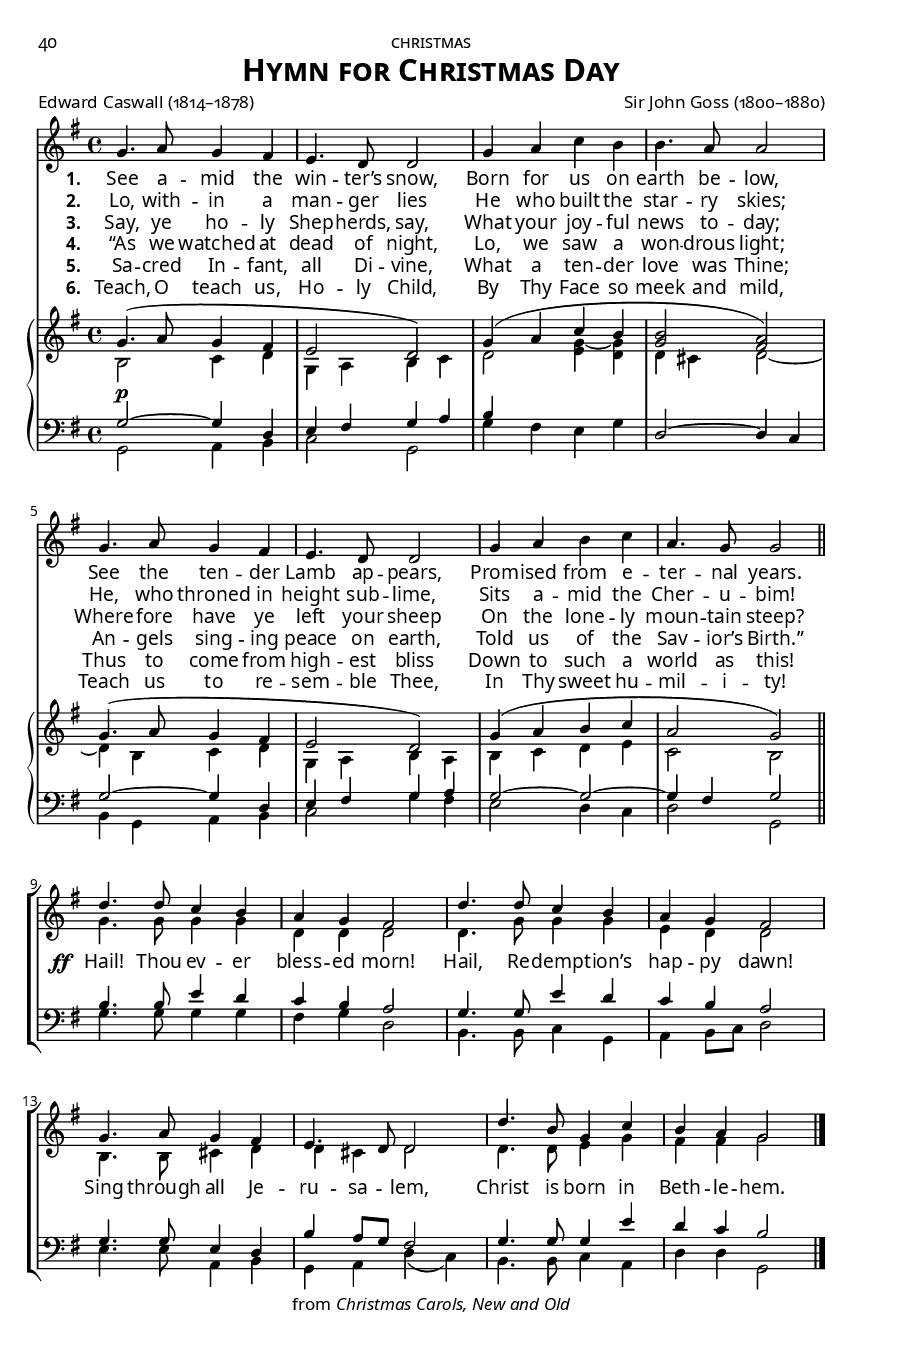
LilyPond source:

\version "2.14.2"
\include "util.ly"
#(set-global-staff-size 15) \paper{ #(define fonts (make-pango-font-tree "GoudyOlSt BT" "Garamond Premier Pro" "Garamond Premier Pro" (/ 15 20))) }
\header {
  title = \markup{\override #'(font-name . "Garamond Premier Pro Semibold"){ \abs-fontsize #15 \smallCapsOldStyle"Hymn for Christmas Day"}}
  poet = \markup\oldStyleNum"Edward Caswall (1814–1878)"
  composer = \markup\oldStyleNum"Sir John Goss (1800–1880)"
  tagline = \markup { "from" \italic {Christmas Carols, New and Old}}
}
\paper {
  %print-all-headers = ##t
  paper-height = 9\in
  paper-width = 6\in
  indent = 0\in
  %system-system-spacing = #'((basic-distance . 10) (padding . 0))
  system-system-spacing =
    #'((basic-distance . 0)
       (minimum-distance . 0)
       (padding . -5)
       (stretchability . 100))
  ragged-last-bottom = ##f
  ragged-bottom = ##f
  two-sided = ##t
  inner-margin = 0.5\in
  outer-margin = 0.25\in
  top-margin = 0.25\in
  bottom-margin = 0.25\in
  first-page-number = #040
  print-first-page-number = ##t
  headerLine = \markup{\override #'(font-name . "Garamond Premier Pro") \smallCapsOldStyle"christmas"}
  oddHeaderMarkup = \markup\fill-line{
     \override #'(font-name . "Garamond Premier Pro")\abs-fontsize #8.5
     \combine 
        \fill-line{"" \on-the-fly #print-page-number-check-first
        \oldStylePageNum""
        }
        \fill-line{\headerLine}
  }
  evenHeaderMarkup = \markup {
     \override #'(font-name . "Garamond Premier Pro")\abs-fontsize #8.5
     \combine
        \on-the-fly #print-page-number-check-first
        \oldStylePageNum""
        \fill-line{\headerLine}
  }
}
global = {
  \key g \major
  \time 4/4
  \autoBeamOff
  \override DynamicLineSpanner #'staff-padding = #0.0
  \override DynamicLineSpanner #'Y-extent = #'(0 . 0)
}

sopMusic = \relative c' {
  s1*8
  
  d'4. d8 c4 b |
  a g fis2 |
  d'4. d8 c4 b |
  a g fis2 |
  
  g4. a8 g4 fis |
  e4. d8 d2 |
  d'4. b8 g4 c |
  b a g2 \bar "|."
}
sopWords = \lyricmode {
  
}

altoMusic = \relative c' {
  \oneVoice
  g'4. a8 g4 fis |
  e4. d8 d2 |
  g4 a c b |
  b4. a8 a2 |
  
  g4. a8 g4 fis |
  e4. d8 d2 |
  g4 a b c |
  a4. g8 g2 \bar "||" \break

  \voiceTwo
  
  g4. g8 g4 g |
  d d d2 |
  d4. g8 g4 g |
  e d d2 |
  
  b4. b8 cis4 d |
  d4 cis d2 |
  d4. d8 e4 g |
  fis fis g2 \bar "|."
}
altoWords = {
  \dropLyricsV
  \lyricmode {
    \set stanza = #"1. "
    See a -- mid the win -- ter’s snow,
    Born for us on earth be -- low,
    See the ten -- der Lamb ap -- pears,
    Prom -- ised from e -- ter -- nal years.
  }
  \break
  \set stanza = \markup\dynamic"ff "
  \lyricmode{
    \dropLyricsVII
    Hail! Thou ev -- er bless -- ed morn!
    Hail, Re -- demp -- tion’s hap -- py dawn!
    \dropLyricsIV
    \set associatedVoice = "basses"
    Sing through all Je -- ru --
    \unset associatedVoice sa -- lem,
    Christ is born in Beth -- le -- hem.
  }
}
altoWordsII = \lyricmode {
  \dropLyricsV
%\markup\italic
  \set stanza = #"2. "
  Lo, with -- in a man -- ger lies
  He who built the star -- ry skies;
  He, who throned in height sub -- lime,
  Sits a -- mid the Cher -- u -- bim!
}
altoWordsIII = \lyricmode {
  \dropLyricsV
  \set stanza = #"3. "
  Say, ye ho -- ly Shep -- herds, say,
  What your joy -- ful news to -- day;
  Where -- fore have ye left your sheep
  On the lone -- ly moun -- tain steep?
}
altoWordsIV = \lyricmode {
  \dropLyricsV
  \set stanza = #"4. "
  “As we watched at dead of night,
  Lo, we saw a won -- drous light;
  An -- gels sing -- ing peace on earth,
  Told us of the Sav -- ior’s  Birth.”
}
altoWordsV = \lyricmode {
  \dropLyricsV
  \set stanza = #"5. "
  Sa -- cred In -- fant, all Di -- vine,
  What a ten -- der love was Thine;
  Thus to come from high -- est bliss
  Down to such a world as this!
}
altoWordsVI = \lyricmode {
  \dropLyricsV
  \set stanza = #"6. "
  Teach, O teach us, Ho -- ly Child,
  By Thy Face so meek and mild,
  Teach us to re -- sem -- ble Thee,
  In Thy sweet hu -- mil -- i -- ty!
}
tenorMusic = \relative c' {
  s1*8
  
  b4. b8 e4 d |
  c b a2 |
  g4. g8 e'4 d |
  c b a2 |
  
  g4. g8 e4 d |
  b' a8[ g] fis2 |
  g4. g8 g4 e' |
  d c b2 \bar "|."
}
tenorWords = \lyricmode {

}

bassMusic = \relative c {
  s1*8 
  
  g'4. g8 g4 g |
  fis g d2 |
  b4. b8 c4 g |
  a b8[ c] d2 |
  
  e4. e8 a,4 b |
  g a d( c) |
  b4. b8 c4 a |
  d d g,2 \bar "|."
}
bassWords = \lyricmode {

}

pianoRH = \relative c' {
  << \new Voice {
        \voiceOne
        \global
        g'4.( a8 g4 |
        fis e2 d) |
        g4( a c b |
        <b g>2 <a fis>) |
        
        g4.( a8 g4 fis |
        e2 d) |
        g4( a b c a2 g) \bar "||"
     }
     \new Voice {
        \voiceTwo
        \global
        b,2 c4 d |
        g, a b c |
        d2 <g~ e>4 <g d> |
        d4 cis d2~ |
        
        d4 b c d |
        g, a b a |
        b c d e |
        c2 b \bar "||"
     }
  >>
}
pianoLH = \relative c' {
  << \new Voice {
        \voiceOne
        \global
        g2~^\p g4 d |
        e fis g a |
        b s2. |
        d,2~ d4 c |
        
        g'2~ g4 d |
        e fis g a |
        g2~ g~ |
        g4 fis g2 \bar "||"
     }
     \new Voice {
        \voiceTwo
        \global
        g,2 a4 b |
        c2 g |
        g'4 fis e g |
        s1 |
        
        b,4 g a b |
        c2 g'4 fis |
        e2 d4 c |
        d2 g, \bar "||"
     }
  >>
}

\score {
  <<
   \new ChoirStaff <<
%    \new Lyrics = sopranos \with { \override VerticalAxisGroup #'nonstaff-relatedstaff-spacing = #'((basic-distance . 1)) }
    \new Staff = women <<
      \new Voice = "sopranos" { \voiceOne << \global \sopMusic >> }
      \new Voice = "altos" { \voiceTwo << \global \altoMusic >> }
    >>
   \new Staff = men <<
      \clef bass
      \new Voice = "tenors" { \voiceOne << \global \tenorMusic >> }
      \new Voice = "basses" { \voiceTwo << \global \bassMusic >> }
    >>
    \new Lyrics \with { alignAboveContext = #"women" \override VerticalAxisGroup #'nonstaff-relatedstaff-spacing = #'((basic-distance . 1))} \lyricsto "sopranos" \sopWords
     \new Lyrics = "altosVI"  \with { alignBelowContext = #"women" \override VerticalAxisGroup #'nonstaff-relatedstaff-spacing = #'((basic-distance . 1))} \lyricsto "altos" \altoWordsVI
    \new Lyrics = "altosV"  \with { alignBelowContext = #"women" \override VerticalAxisGroup #'nonstaff-relatedstaff-spacing = #'((basic-distance . 1))} \lyricsto "altos" \altoWordsV
    \new Lyrics = "altosIV"  \with { alignBelowContext = #"women" \override VerticalAxisGroup #'nonstaff-relatedstaff-spacing = #'((basic-distance . 1))} \lyricsto "altos" \altoWordsIV
    \new Lyrics = "altosIII"  \with { alignBelowContext = #"women" \override VerticalAxisGroup #'nonstaff-relatedstaff-spacing = #'((basic-distance . 1))} \lyricsto "altos" \altoWordsIII
    \new Lyrics = "altosII"  \with { alignBelowContext = #"women" \override VerticalAxisGroup #'nonstaff-relatedstaff-spacing = #'((basic-distance . 1))} \lyricsto "altos" \altoWordsII
    \new Lyrics = "altos"  \with { alignBelowContext = #"women" \override VerticalAxisGroup #'nonstaff-relatedstaff-spacing = #'((basic-distance . 1))} \lyricsto "altos" \altoWords
    \new Lyrics \with { alignAboveContext = #"men" \override VerticalAxisGroup #'nonstaff-relatedstaff-spacing = #'((basic-distance . 1)) } \lyricsto "tenors" \tenorWords
    \new Lyrics \with { alignBelowContext = #"men" \override VerticalAxisGroup #'nonstaff-relatedstaff-spacing = #'((basic-distance . 1)) } \lyricsto "basses" \bassWords
  >>
    \new PianoStaff << \new Staff { \new Voice { \pianoRH } } \new Staff { \clef "bass" \pianoLH } >>
  >>
  \layout {
    \context {
      \Score
      %\override SpacingSpanner #'base-shortest-duration = #(ly:make-moment 1 8)
      %\override SpacingSpanner #'common-shortest-duration = #(ly:make-moment 1 4)
    }
    \context {
      % Remove all empty staves
      \Staff \RemoveEmptyStaves \override VerticalAxisGroup #'remove-first = ##t
    }
  }
}
